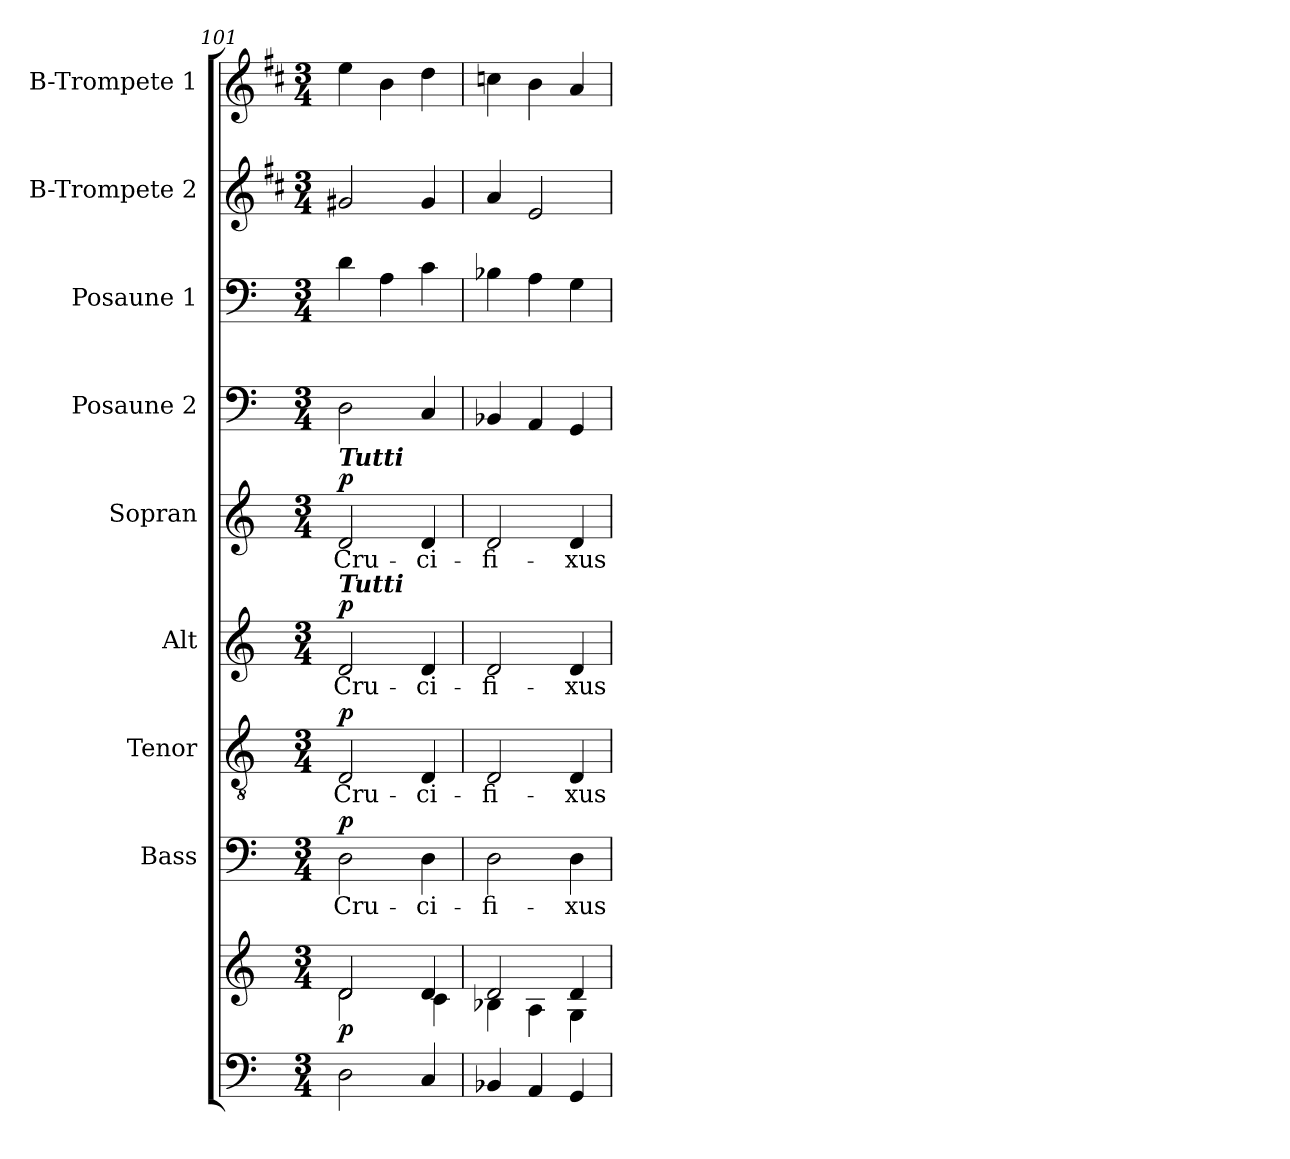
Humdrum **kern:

**kern	**kern	**dynam	**kern	**text	**dynam	**kern	**text	**dynam	**kern	**text	**dynam	**kern	**text	**dynam	**kern	**kern	**kern	**kern
*part9	*part9	*part9	*part8	*part8	*part8	*part7	*part7	*part7	*part6	*part6	*part6	*part5	*part5	*part5	*part4	*part3	*part2	*part1
*staff10	*staff9	*staff9/10	*staff8	*staff8	*staff8	*staff7	*staff7	*staff7	*staff6	*staff6	*staff6	*staff5	*staff5	*staff5	*staff4	*staff3	*staff2	*staff1
*	*	*	*I"Bass	*	*	*I"Tenor	*	*	*I"Alt	*	*	*I"Sopran	*	*	*I"Posaune 2	*I"Posaune 1	*I"B-Trompete 2	*I"B-Trompete 1
*	*	*	*I'B.	*	*	*I'T.	*	*	*I'A.	*	*	*I'S.	*	*	*I'Pos. 2	*I'Pos. 1	*I'B Trp. 2	*I'B Trp. 1
*clefF4	*clefG2	*	*clefF4	*	*	*clefGv2	*	*	*clefG2	*	*	*clefG2	*	*	*clefF4	*clefF4	*clefG2	*clefG2
*	*	*	*	*	*	*	*	*	*	*	*	*	*	*	*	*	*ITrd1c2	*ITrd1c2
*k[]	*k[]	*	*k[]	*	*	*k[]	*	*	*k[]	*	*	*k[]	*	*	*k[]	*k[]	*k[]	*k[]
*C:	*C:	*	*C:	*	*	*C:	*	*	*C:	*	*	*C:	*	*	*C:	*C:	*C:	*C:
*M3/4	*M3/4	*	*M3/4	*	*	*M3/4	*	*	*M3/4	*	*	*M3/4	*	*	*M3/4	*M3/4	*M3/4	*M3/4
=101	=101	=101	=101	=101	=101	=101	=101	=101	=101	=101	=101	=101	=101	=101	=101	=101	=101	=101
*	*^	*	*	*	*	*	*	*	*	*	*	*	*	*	*	*	*	*
!	!	!	!	!	!	!	!	!	!	!	!	!	!LO:TX:a:Bi:t=Tutti	!	!	!	!	!	!
!	!	!	!	!	!	!	!	!	!	!LO:TX:a:Bi:t=Tutti	!	!	!	!	!	!	!	!	!
!	!	!	!LO:DY:b	!	!LO:LY:b	!LO:DY:a	!	!LO:LY:b	!LO:DY:a	!	!LO:LY:b	!LO:DY:a	!	!LO:LY:b	!LO:DY:a	!	!	!	!
2D\	2d/	2d\	p	2D\	Cru-	p	2D/	Cru-	p	2d/	Cru-	p	2d/	Cru-	p	2D\	4d\	2f#X/	4dd\
.	.	.	.	.	.	.	.	.	.	.	.	.	.	.	.	.	4A\	.	4a\
!	!	!	!	!	!LO:LY:b	!	!	!LO:LY:b	!	!	!LO:LY:b	!	!	!LO:LY:b	!	!	!	!	!
4C/	4d/	4c\	.	4D\	-ci-	.	4D/	-ci-	.	4d/	-ci-	.	4d/	-ci-	.	4C/	4c\	4f#/	4cc\
=102	=102	=102	=102	=102	=102	=102	=102	=102	=102	=102	=102	=102	=102	=102	=102	=102	=102	=102	=102
!	!	!	!	!	!LO:LY:b	!	!	!LO:LY:b	!	!	!LO:LY:b	!	!	!LO:LY:b	!	!	!	!	!
4BB-X/	2d/	4B-X\	.	2D\	-fi-	.	2D/	-fi-	.	2d/	-fi-	.	2d/	-fi-	.	4BB-X/	4B-X\	4g/	4b-X\
4AA/	.	4A\	.	.	.	.	.	.	.	.	.	.	.	.	.	4AA/	4A\	2d/	4a\
!	!	!	!	!	!LO:LY:b	!	!	!LO:LY:b	!	!	!LO:LY:b	!	!	!LO:LY:b	!	!	!	!	!
4GG/	4d/	4G\	.	4D\	-xus	.	4D/	-xus	.	4d/	-xus	.	4d/	-xus	.	4GG/	4G\	.	4g/
*	*v	*v	*	*	*	*	*	*	*	*	*	*	*	*	*	*	*	*	*
=	=	=	=	=	=	=	=	=	=	=	=	=	=	=	=	=	=	=
*-	*-	*-	*-	*-	*-	*-	*-	*-	*-	*-	*-	*-	*-	*-	*-	*-	*-	*-
